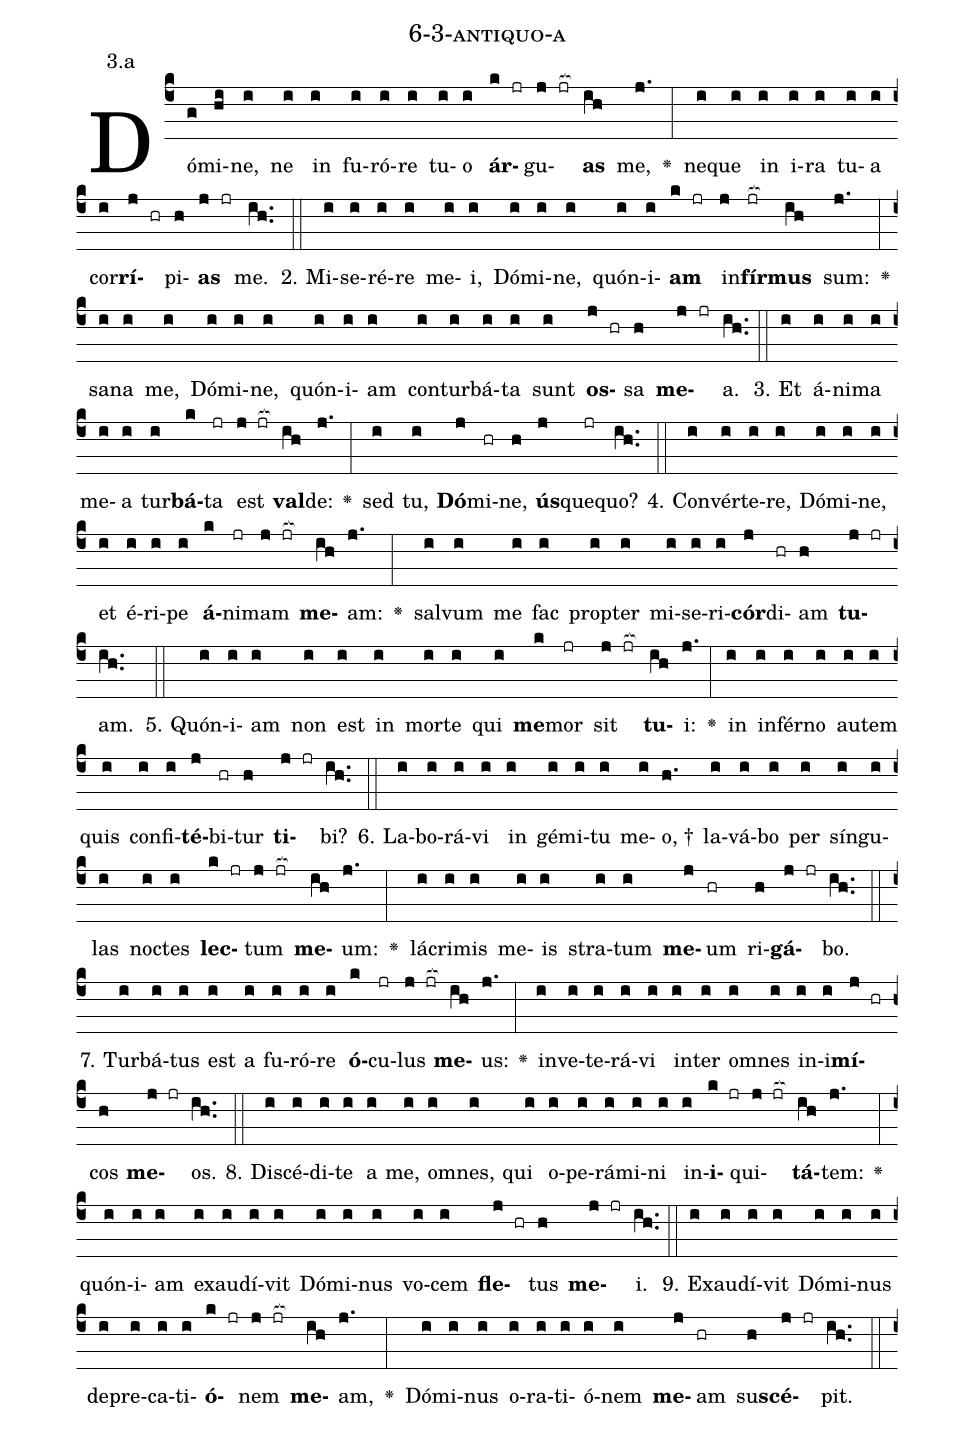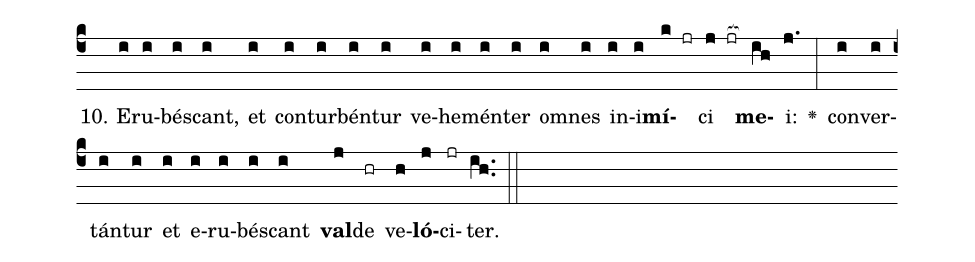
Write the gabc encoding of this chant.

name: 6-3-antiquo-a;
annotation: 3.a;
%%
(c4)Dó(g)mi(hi)ne,(i) ne(i) in(i) fu(i)ró(i)re(i) tu(i)o(i) <b>ár</b>(k jr)gu(j jr[ocb:1{])<b>as</b>(ih[ocb:0}]) me,(j.) <v>\greheightstar</v>(:) ne(i)que(i) in(i) i(i)ra(i) tu(i)a(i) cor(i)<b>rí</b>(j hr)pi(h)<b>as</b>(j jr) me.(ih..) (::)
2. Mi(i)se(i)ré(i)re(i) me(i)i,(i) Dó(i)mi(i)ne,(i) quón(i)i(i)<b>am</b>(k jr) in(j)<b>fír</b>(jr[ocb:1{])<b>mus</b>(ih[ocb:0}]) sum:(j.) <v>\greheightstar</v>(:) sa(i)na(i) me,(i) Dó(i)mi(i)ne,(i) quón(i)i(i)am(i) con(i)tur(i)bá(i)ta(i) sunt(i) <b>os</b>(j hr)sa(h) <b>me</b>(j jr)a.(ih..) (::)
3. Et(i) á(i)ni(i)ma(i) me(i)a(i) tur(i)<b>bá</b>(k)ta(jr) est(j jr[ocb:1{]) <b>val</b>(ih[ocb:0}])de:(j.) <v>\greheightstar</v>(:) sed(i) tu,(i) <b>Dó</b>(j)mi(hr)ne,(h) <b>ús</b>(j)que(jr)quo?(ih..) (::)
4. Con(i)vér(i)te(i)re,(i) Dó(i)mi(i)ne,(i) et(i) é(i)ri(i)pe(i) <b>á</b>(k)ni(jr)mam(j jr[ocb:1{]) <b>me</b>(ih[ocb:0}])am:(j.) <v>\greheightstar</v>(:) sal(i)vum(i) me(i) fac(i) prop(i)ter(i) mi(i)se(i)ri(i)<b>cór</b>(j)di(hr)am(h) <b>tu</b>(j jr)am.(ih..) (::)
5. Quón(i)i(i)am(i) non(i) est(i) in(i) mor(i)te(i) qui(i) <b>me</b>(k)mor(jr) sit(j jr[ocb:1{]) <b>tu</b>(ih[ocb:0}])i:(j.) <v>\greheightstar</v>(:) in(i) in(i)fér(i)no(i) au(i)tem(i) quis(i) con(i)fi(i)<b>té</b>(j)bi(hr)tur(h) <b>ti</b>(j jr)bi?(ih..) (::)
6. La(i)bo(i)rá(i)vi(i) in(i) gé(i)mi(i)tu(i) me(i)o, †(h.) la(i)vá(i)bo(i) per(i) sín(i)gu(i)las(i) noc(i)tes(i) <b>lec</b>(k jr)tum(j jr[ocb:1{]) <b>me</b>(ih[ocb:0}])um:(j.) <v>\greheightstar</v>(:) lá(i)cri(i)mis(i) me(i)is(i) stra(i)tum(i) <b>me</b>(j)um(hr) ri(h)<b>gá</b>(j jr)bo.(ih..) (::)
7. Tur(i)bá(i)tus(i) est(i) a(i) fu(i)ró(i)re(i) <b>ó</b>(k)cu(jr)lus(j jr[ocb:1{]) <b>me</b>(ih[ocb:0}])us:(j.) <v>\greheightstar</v>(:) in(i)ve(i)te(i)rá(i)vi(i) in(i)ter(i) om(i)nes(i) in(i)i(i)<b>mí</b>(j hr)cos(h) <b>me</b>(j jr)os.(ih..) (::)
8. Di(i)scé(i)di(i)te(i) a(i) me,(i) om(i)nes,(i) qui(i) o(i)pe(i)rá(i)mi(i)ni(i) in(i)<b>i</b>(k jr)qui(j jr[ocb:1{])<b>tá</b>(ih[ocb:0}])tem:(j.) <v>\greheightstar</v>(:) quón(i)i(i)am(i) ex(i)au(i)dí(i)vit(i) Dó(i)mi(i)nus(i) vo(i)cem(i) <b>fle</b>(j hr)tus(h) <b>me</b>(j jr)i.(ih..) (::)
9. Ex(i)au(i)dí(i)vit(i) Dó(i)mi(i)nus(i) de(i)pre(i)ca(i)ti(i)<b>ó</b>(k jr)nem(j jr[ocb:1{]) <b>me</b>(ih[ocb:0}])am,(j.) <v>\greheightstar</v>(:) Dó(i)mi(i)nus(i) o(i)ra(i)ti(i)ó(i)nem(i) <b>me</b>(j)am(hr) su(h)<b>scé</b>(j jr)pit.(ih..) (::)
10. E(i)ru(i)bés(i)cant,(i) et(i) con(i)tur(i)bén(i)tur(i) ve(i)he(i)mén(i)ter(i) om(i)nes(i) in(i)i(i)<b>mí</b>(k jr)ci(j jr[ocb:1{]) <b>me</b>(ih[ocb:0}])i:(j.) <v>\greheightstar</v>(:) con(i)ver(i)tán(i)tur(i) et(i) e(i)ru(i)bés(i)cant(i) <b>val</b>(j)de(hr) ve(h)<b>ló</b>(j)ci(jr)ter.(ih..) (::)
